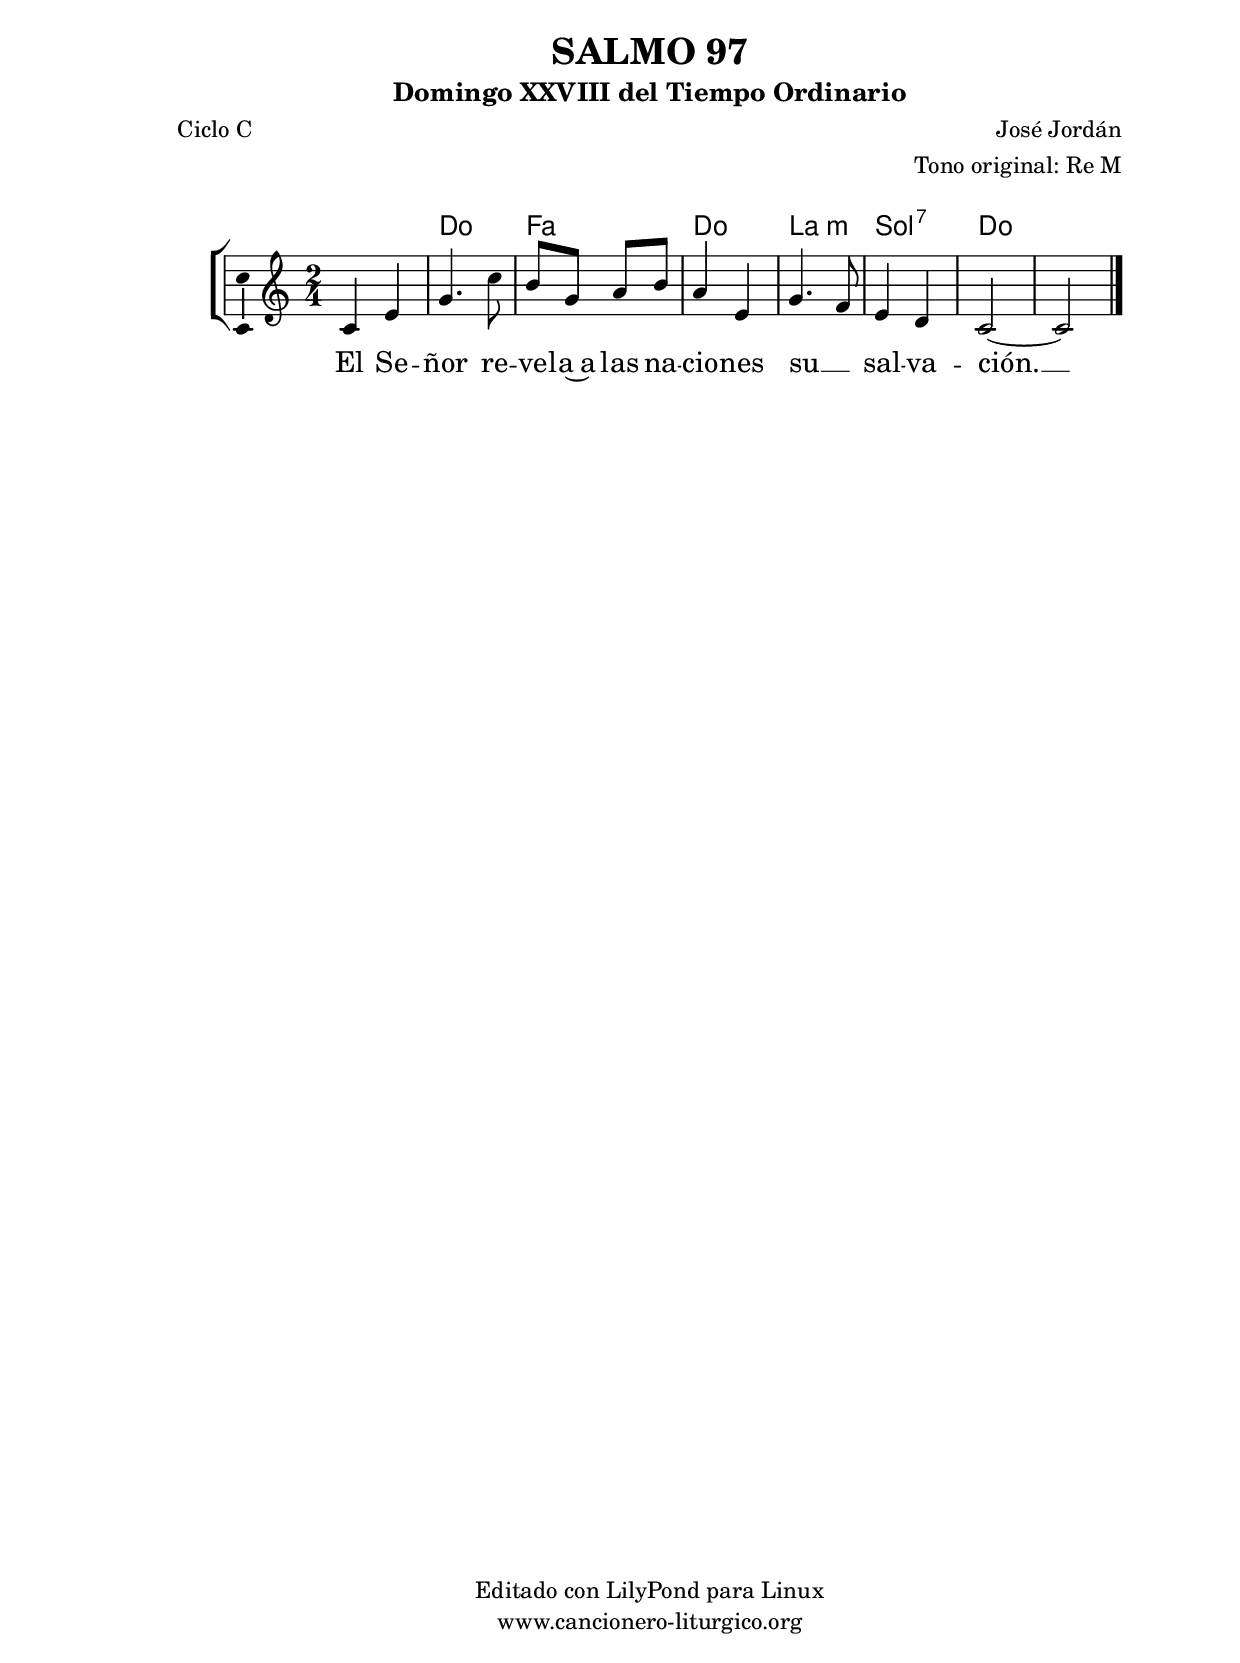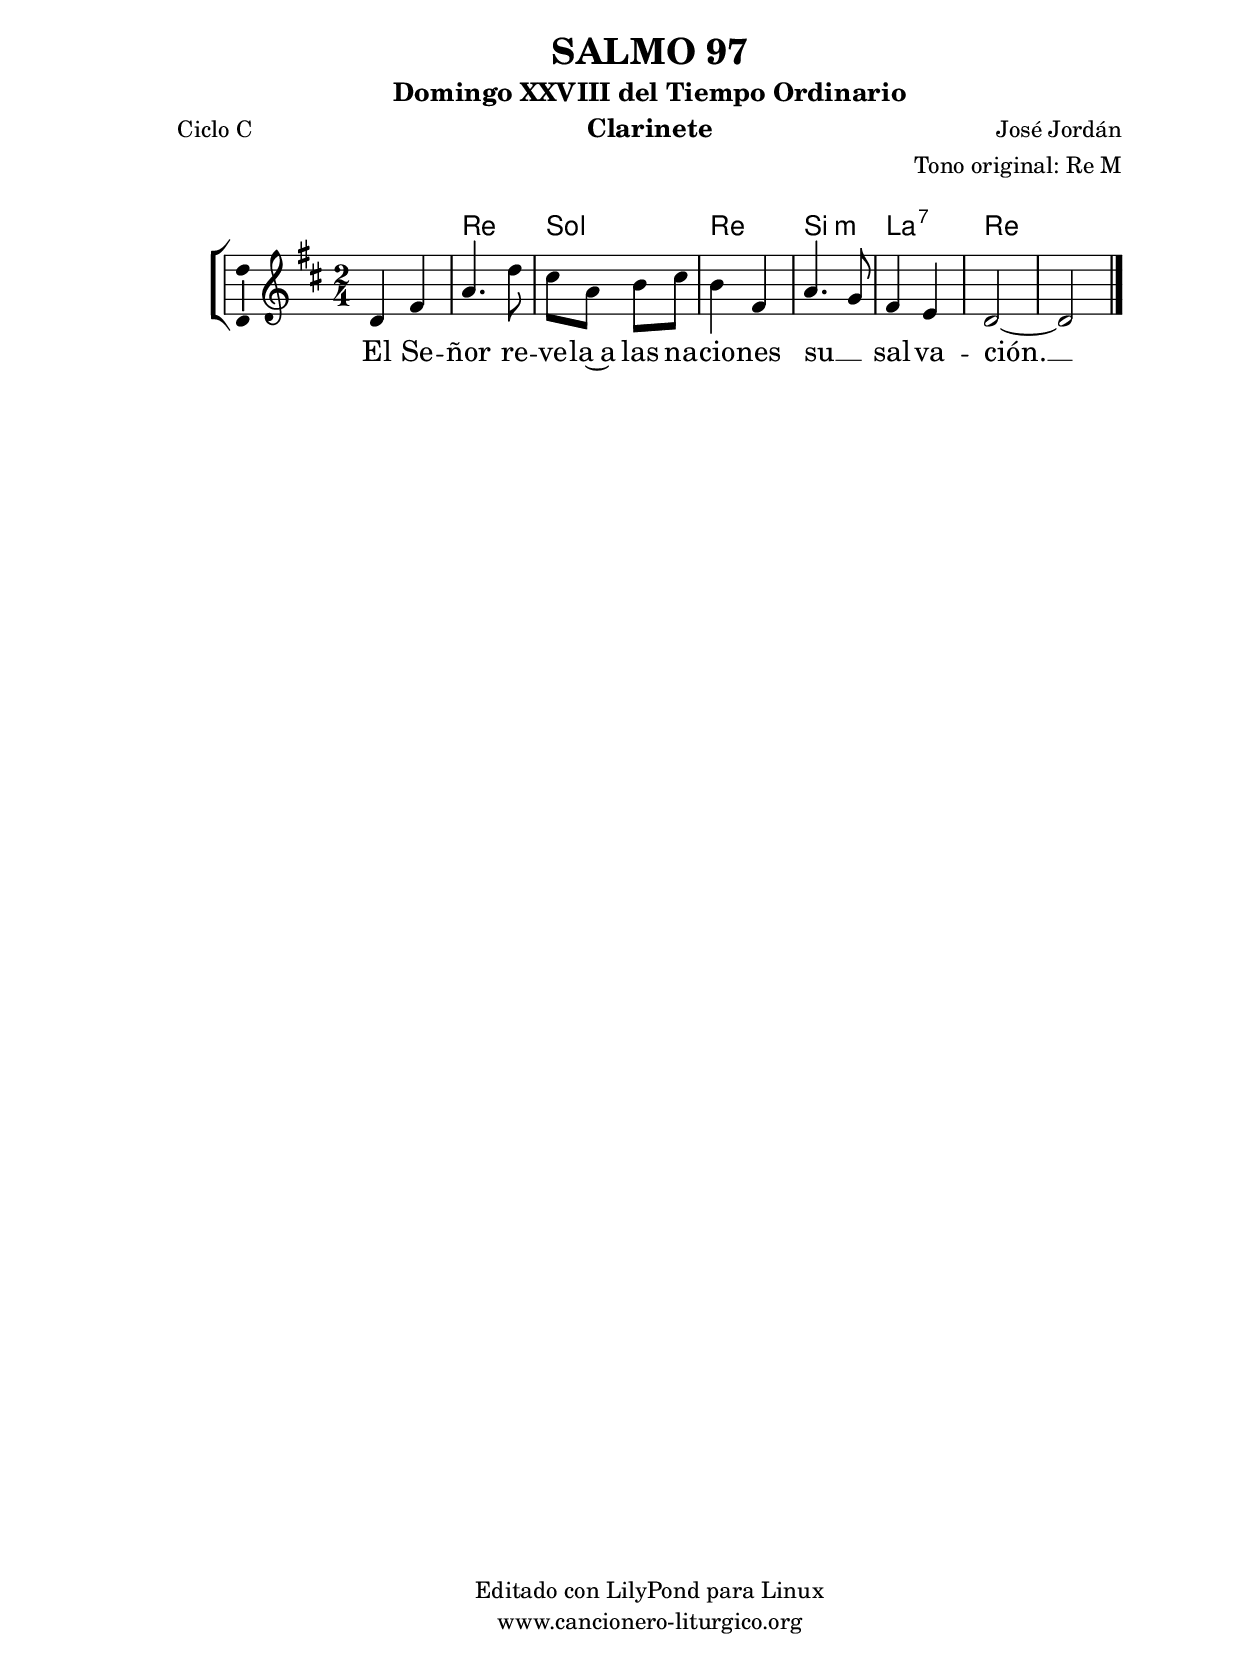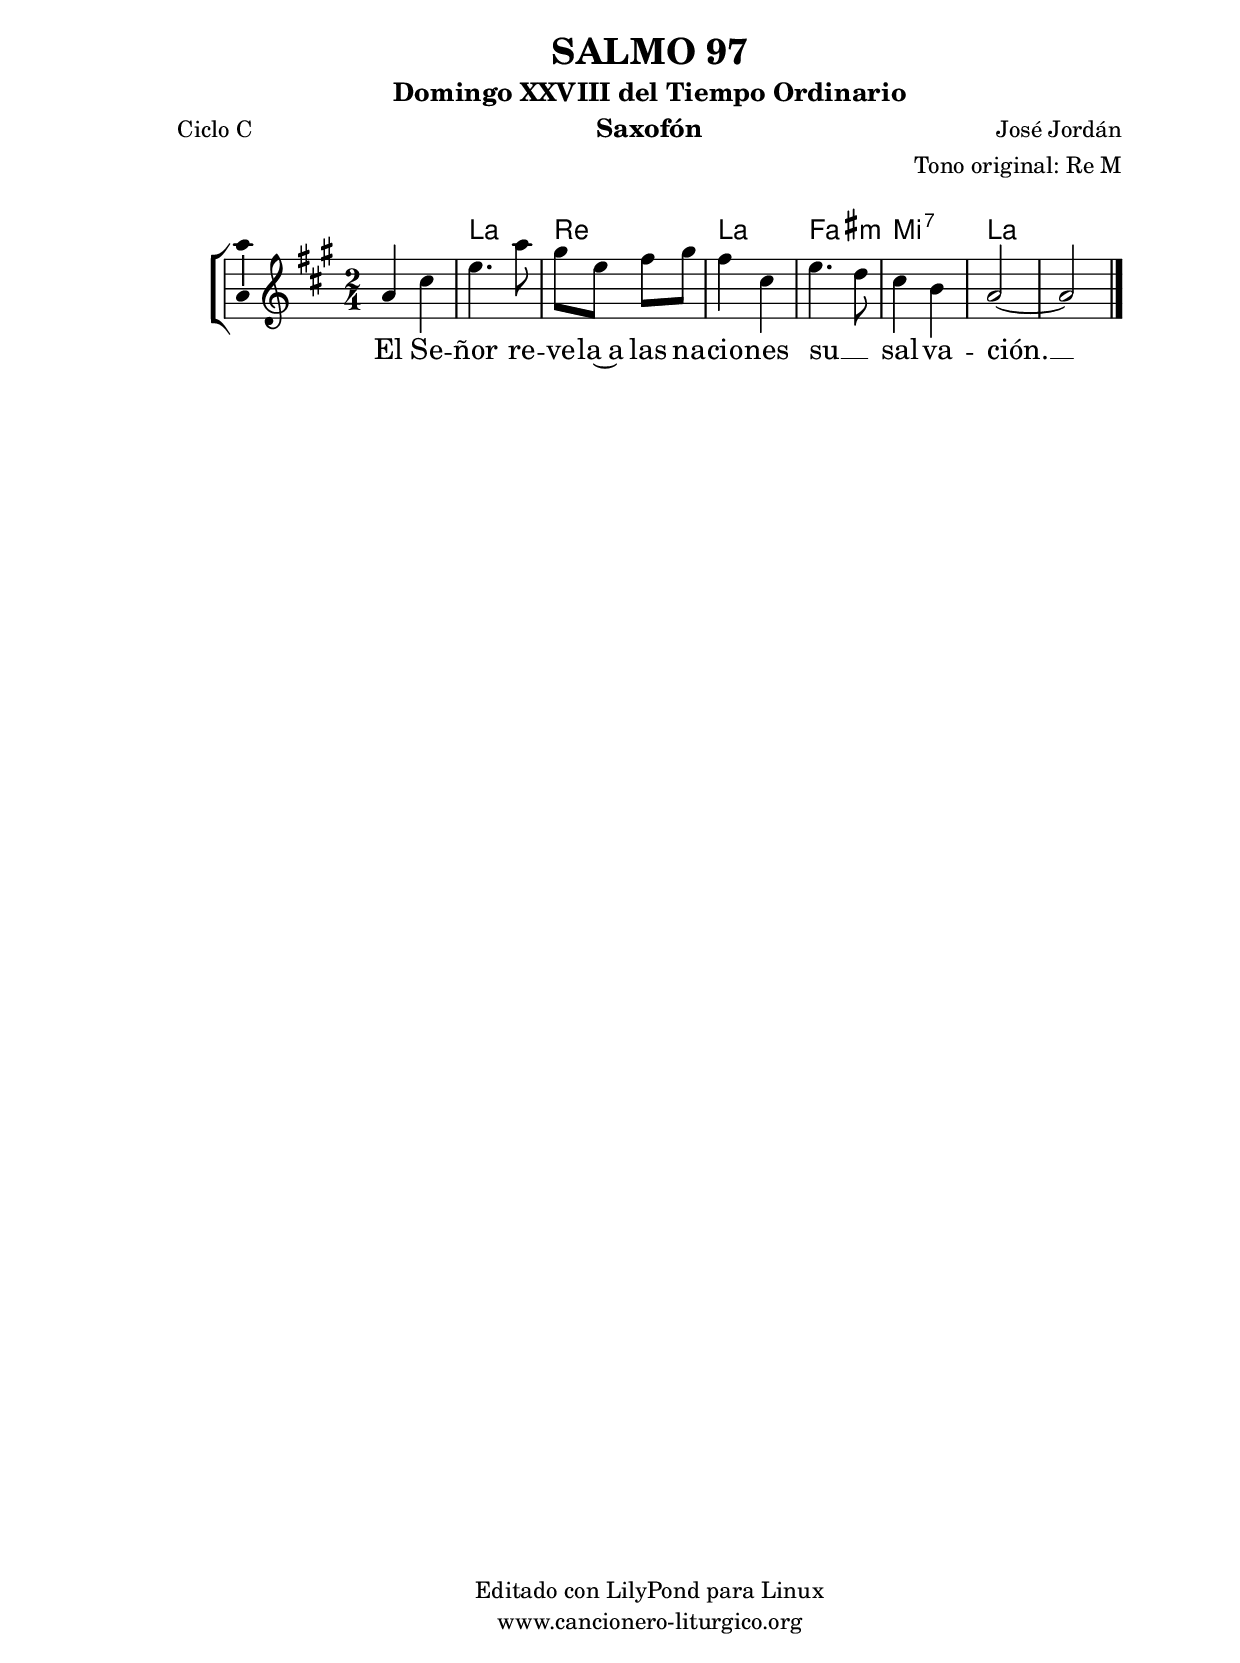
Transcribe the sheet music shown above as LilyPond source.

%
%para convertir .midi en .wav:
%timidity filename.midi -Ow -o finename.wav
%
%
%Para convertir de .wav a .mp3:
%lame -h -m j filename.wav
%
%
%para escuchar el midi:
%timidity nombrefichero.midi
%


%versión de lilypond para la que se ha escrito esta partitura:
\version "2.16.0"

	%Tamaño papel
	#(set-default-paper-size "a4")
	%Tamaño partitura
	#(set-global-staff-size 20)
	%No responde al pulsar sobre una nota
	#(ly:set-option 'point-and-click #f)

%parámetros del encabezamiento:
\header {
	title = "SALMO 97"
	subtitle = "Domingo XXVIII del Tiempo Ordinario"
	composer = "José Jordán"
	poet = "Ciclo C"
	meter = ""
	arranger = "Tono original: Re M"
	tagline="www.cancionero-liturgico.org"
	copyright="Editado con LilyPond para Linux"
	}

%parámetros asociados al papel:
\paper  {
	oddHeaderMarkup = \markup {\fill-line { \on-the-fly #not-first-page \fromproperty #'header:title \on-the-fly #not-first-page \fromproperty #'header:composer }}
	evenHeaderMarkup = \markup {\fill-line { \fromproperty #'header:composer \fromproperty #'header:title }}
	#(set-paper-size "a4")
	print-page-number = ##f
	first-page-number = 1
	print-first-page-number = ##f
%	head-separation = 3.0 \cm
	top-margin = 2.0 \cm
	bottom-margin = 0.5\cm
%%%	bottom-margin = -1.0\cm
	left-margin = 3.0 \cm
	line-width = 16.0 \cm 
	indent = 8\mm
	interscoreline = 2.\mm
	between-system-space = 15\mm
%	para que las partituras no llenen la hoja:
	ragged-bottom = ##t
%	idem para la última hoja:
	ragged-last-bottom = ##f
%	para que las partituras llenen el ancho del papel:
	ragged-last = ##f
	after-title-space = 2.5 \cm
%page-count=1
%system-count=8

	%Flexible Vertical Spacing
%	markup-markup-spacing =
%	#'((basic-distance . 15) (minimum-distance . 15) (padding . 3))
	markup-system-spacing =
	#'((basic-distance . 15) (minimum-distance . 15) (padding . 3))
	system-system-spacing =
	#'((basic-distance . 15) (minimum-distance . 15) (padding . 3))
	score-system-spacing =
	#'((basic-distance . 15) (minimum-distance . 15) (padding . 5))
%	top-system-spacing = % header
%	#'((basic-distance . 8) (minimum-distance . 0) (padding . 3))
%	top-markup-spacing =
%	#'((basic-distance . 20) (minimum-distance . 20) (padding . 3))
	last-bottom-spacing = % footer
	#'((basic-distance . 5) (minimum-distance . 5) (padding . 3))
%	score-markup-spacing =
%	#'((basic-distance . 16) (minimum-distance . 13) (padding . 3))

	}


%parámetros que afectan a toda la partitura:
global =  {
	%clave de sol (G):
	\clef G
	%armadura:
	\transpose d c
	\key d \major
	\tempo 4=100
	\set Score.tempoHideNote = ##t
	}


acordes = {
	\italianChords
	\chordmode {
	\transpose d c
{

s2
d2 g d b:m a:7 d s

	}
	}
}

melodia = 
	\transpose d c
{
	\relative c'{

\time 2/4

d4 fis
a4. d8
cis8 a b cis
b4 fis
a4. g8
fis4 e
d2~
d2

	\bar "|."
	}
	}


texto = \lyricmode {
El Se -- ñor re -- ve -- la~a las na -- cio -- nes
su __ _ sal -- va -- ción. __
	}


acordesStaff = \context ChordNames = acordesStaff <<
	\set chordChanges = ##t
	\acordes
	>>


vozStaff = \context Voice = vozStaff
\with {\consists "Ambitus_engraver"}
<<
%	\set Staff.instrumentName = ""
%	\set Staff.shortInstrumentName = ""
%	\set Staff.midiInstrument = #"clarinet"
%	\set Staff.midiInstrument = #"cello"
%	\set Staff.midiInstrument = #"flute"
	\set Staff.midiInstrument = #"electric guitar (jazz)"
%	\set Staff.midiInstrument = #"english horn"
%	\set Staff.midiInstrument = #"violin"
%	\set Staff.midiInstrument = #"glockenspiel"
	\set Staff.midiMinimumVolume = #0.7
	\set Staff.midiMaximumVolume = #0.9
	\global
	\melodia
	>>


textoStaff = \context Lyrics = textoStaff <<
	\lyricsto vozStaff \texto
	>>

\book {
	\score {
		\context ChoirStaff {
			\override StaffGroup.SystemStartBracket #'collapse-height = #1
			\override Score.SystemStartBar #'collapse-height = #1
			<<
			\acordesStaff
			\vozStaff
			\textoStaff
			>>
			}
		\layout {
	    		\context {
				\Lyrics
				\override LyricText #'font-size = #2
				}
	   		 \context {
				\Score
				%fontSize = #3
				\override StaffSymbol #'staff-space = #(magstep +3)
				%\override Beam #'thickness = #0.55
				%\override SpacingSpanner #'spacing-increment = #1.0
				%\override Slur #'height-limit = #1.5
				}
			}
		}
	\score {
		\unfoldRepeats
		\context ChoirStaff {
			<<
			\acordesStaff
			\vozStaff
			>>
			}
		\midi {
	  		\context {
	  			\Score
				tempoWholesPerMinute = #(ly:make-moment 70 4)
				}
			}
		}
	}

%Partitura para clarinete
#(define output-suffix "C")
\book {
	\header{
		instrument = "Clarinete"
		}
	\score {
		\context ChoirStaff {
			\override StaffGroup.SystemStartBracket #'collapse-height = #1
			\override Score.SystemStartBar #'collapse-height = #1
\transpose c d
			<<
			\acordesStaff
			\vozStaff
			\textoStaff
			>>
			}
		\layout {
	    		\context {
				\Lyrics
				\override LyricText #'font-size = #2
				}
	   		 \context {
				\Score
				%fontSize = #3
				\override StaffSymbol #'staff-space = #(magstep +3)
				%\override Beam #'thickness = #0.55
				%\override SpacingSpanner #'spacing-increment = #1.0
				%\override Slur #'height-limit = #1.5
				}
			}
		}
	}

%Partitura para saxofón
#(define output-suffix "S")
\book {
	\header{
		instrument = "Saxofón"
		}
	\score {
		\context ChoirStaff {
			\override StaffGroup.SystemStartBracket #'collapse-height = #1
			\override Score.SystemStartBar #'collapse-height = #1
\transpose c a
			<<
			\acordesStaff
			\vozStaff
			\textoStaff
			>>
			}
		\layout {
	    		\context {
				\Lyrics
				\override LyricText #'font-size = #2
				}
	   		 \context {
				\Score
				%fontSize = #3
				\override StaffSymbol #'staff-space = #(magstep +3)
				%\override Beam #'thickness = #0.55
				%\override SpacingSpanner #'spacing-increment = #1.0
				%\override Slur #'height-limit = #1.5
				}
			}
		}
	}

